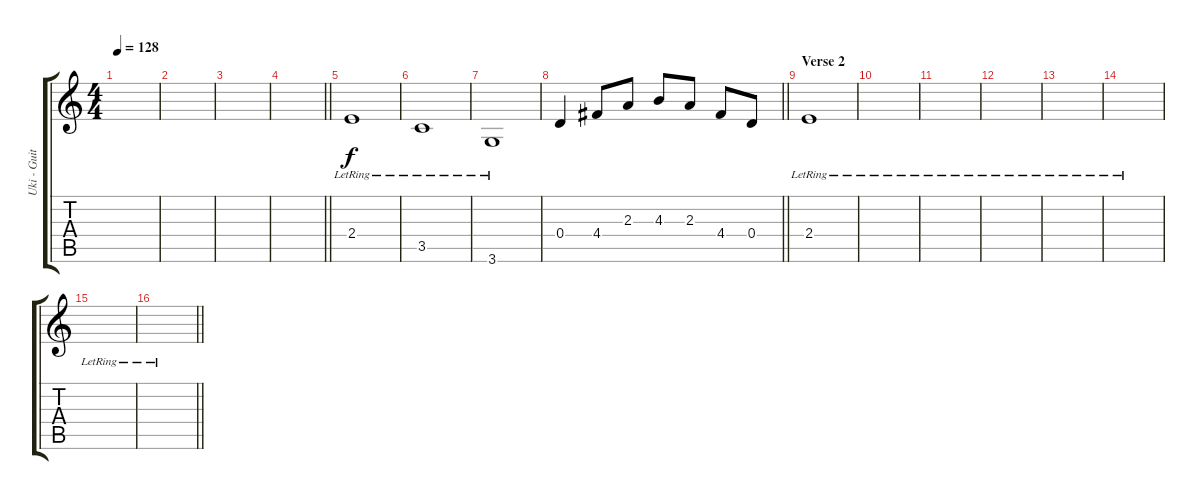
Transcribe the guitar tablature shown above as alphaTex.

\track ("Uki - Guitar 1" "Uki - Guit") {instrument overdrivenguitar}
\staff {score tabs}
\tuning (E4 B3 G3 D3 A2 E2) {hide}
\ts (4 4)
\tempo 128
\clef g2
\ks c
|
|
|
\barLineRight lightlight
|
2.4{lr}.1 |
3.5{lr}.1 |
3.6{lr}.1 |
\barLineRight lightlight
0.4.4 4.4.8 2.3.8 4.3.8 2.3.8 4.4.8 0.4.8 |
\section ("" "Verse 2")
2.4{lr}.1 |
|
|
|
|
|
|
\barLineRight lightlight
